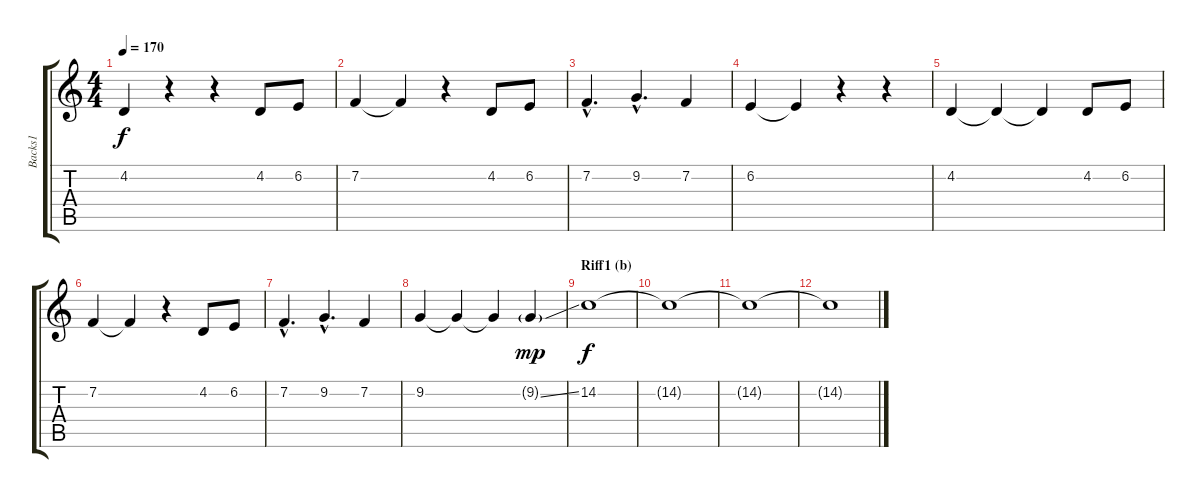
\track ("Backs1" "Backs1") {instrument tenorsax}
\staff {score tabs}
\tuning (Eb4 Bb3 Gb3 Db3 Ab2 Eb2) {hide}
\ts (4 4)
\tempo 170
\clef g2
\ks c
4.2.4{dy f} r.4 r.4 4.2.8 6.2.8 |
7.2.4 7.2{t}.4 r.4 4.2.8 6.2.8 |
7.2{hac}.4{d} 9.2{hac}.4{d} 7.2.4 |
6.2.4 6.2{t}.4 r.4 r.4 |
4.2.4 4.2{t}.4 4.2{t}.4 4.2.8 6.2.8 |
7.2.4 7.2{t}.4 r.4 4.2.8 6.2.8 |
7.2{hac}.4{d} 9.2{hac}.4{d} 7.2.4 |
9.2.4 9.2{t}.4 9.2{t}.4 9.2{ss g}.4{dy mp} |
\section ("" "Riff1 (b)")
14.2.1{dy f} |
14.2{t}.1 |
14.2{t}.1 |
14.2{t}.1
